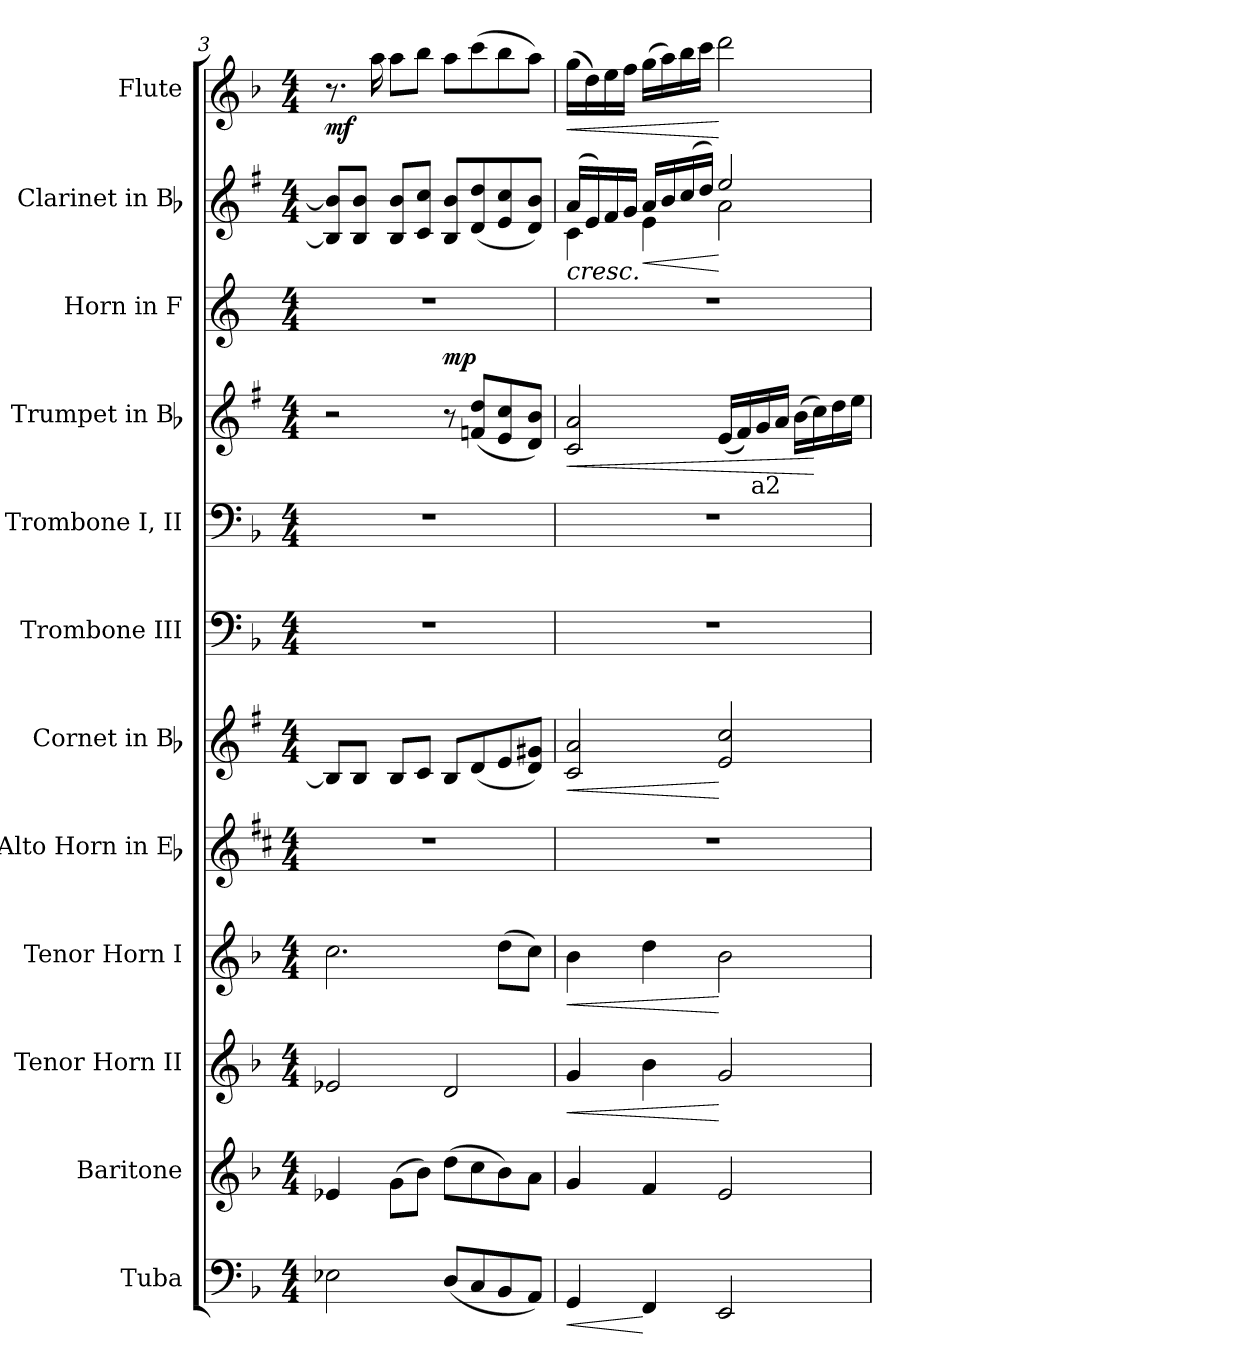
**kern	**dynam	**kern	**kern	**dynam	**kern	**dynam	**kern	**kern	**dynam	**kern	**kern	**kern	**text	**dynam	**kern	**kern	**dynam	**kern	**dynam
*part12	*part12	*part11	*part10	*part10	*part9	*part9	*part8	*part7	*part7	*part6	*part5	*part4	*part4	*part4	*part3	*part2	*part2	*part1	*part1
*staff12	*staff12	*staff11	*staff10	*staff10	*staff9	*staff9	*staff8	*staff7	*staff7	*staff6	*staff5	*staff4	*staff4	*staff4	*staff3	*staff2	*staff2	*staff1	*staff1
*I"Tuba	*	*I"Baritone	*I"Tenor Horn II	*	*I"Tenor Horn I	*	*I"Alto Horn in Eb	*I"Cornet in Bb	*	*I"Trombone III	*I"Trombone I, II	*I"Trumpet in Bb	*	*	*I"Horn in F	*I"Clarinet in Bb	*	*I"Flute	*
*I'Tba.	*	*I'Bar.	*I'Tenor.	*	*I'Tenor I.	*	*	*I'Cor.	*	*I'Tbn.	*I'Tbn.	*I'Tpt.	*	*	*I'Hn.	*I'Cl.	*	*I'Fl.	*
*clefF4	*	*clefG2	*clefG2	*	*clefG2	*	*clefG2	*clefG2	*	*clefF4	*clefF4	*clefG2	*	*	*clefG2	*clefG2	*	*clefG2	*
*	*	*ITrd8c14	*ITrd8c14	*	*ITrd8c14	*	*ITrd5c9	*ITrd1c2	*	*	*	*ITrd1c2	*	*	*ITrd4c7	*ITrd1c2	*	*	*
*k[b-]	*	*k[b-]	*k[b-]	*	*k[b-]	*	*k[b-]	*k[b-]	*	*k[b-]	*k[b-]	*k[b-]	*	*	*k[b-]	*k[b-]	*	*k[b-]	*
*F:	*	*F:	*F:	*	*F:	*	*F:	*F:	*	*F:	*F:	*F:	*	*	*F:	*F:	*	*F:	*
*M4/4	*	*M4/4	*M4/4	*	*M4/4	*	*M4/4	*M4/4	*	*M4/4	*M4/4	*M4/4	*	*	*M4/4	*M4/4	*	*M4/4	*
=3	=3	=3	=3	=3	=3	=3	=3	=3	=3	=3	=3	=3	=3	=3	=3	=3	=3	=3	=3
2E-Xi\	.	4E-Xi/	2E-Xi/	.	2.ci\	.	1r	8Ai/L]	.	1r	1r	2r	.	.	1r	8Ai/] 8ai]L	.	8.r	mf
.	.	.	.	.	.	.	.	8Ai/J	.	.	.	.	.	.	.	8Ai/ 8aiJ	.	.	.
.	.	.	.	.	.	.	.	.	.	.	.	.	.	.	.	.	.	16aai\	.
.	.	(8Gi\L	.	.	.	.	.	8Ai/L	.	.	.	.	.	.	.	8Ai/ 8aiL	.	8aai\L	.
.	.	8B-i\J)	.	.	.	.	.	8B-i/J	.	.	.	.	.	.	.	8B-i/ 8b-iJ	.	8bb-i\J	.
(8Di/L	.	(8di\L	2Di/	.	.	.	.	8Ai/L	.	.	.	8r	.	mp	.	8Ai/ 8aiL	.	8aai\L	.
8Ci/	.	8ci\	.	.	.	.	.	(8ci/	.	.	.	(8e-Xi/ 8cciL	.	.	.	(8ci/ 8cci	.	(8ccci\	.
8BB-i/	.	8B-i\)	.	.	(8di\L	.	.	8di/	.	.	.	8di/ 8b-i	.	.	.	8di/ 8b-i	.	8bb-i\	.
8AAi/J)	.	8Ai\J	.	.	8ci\J)	.	.	8ci/ 8f#XiJ)	.	.	.	8ci/ 8aiJ)	.	.	.	8ci/ 8aiJ)	.	8aai\J)	.
=4	=4	=4	=4	=4	=4	=4	=4	=4	=4	=4	=4	=4	=4	=4	=4	=4	=4	=4	=4
!	!LO:HP:b	!	!	!LO:HP:b	!	!LO:HP:b	!	!	!LO:HP:b	!	!	!	!	!LO:HP:b	!	!	!LO:HP:b	!	!LO:HP:b
*	*	*	*	*	*	*	*	*	*	*	*	*	*	*	*	*^	*	*	*
4GGi/	<	4Gi/	4Gi/	<	4B-i\	<	1r	2B-i/ 2gi	<	1r	1r	2B-i/ 2gi	.	<	1r	(16gi/LL	4B-i\	<	(16ggi\LL	<
.	.	.	.	.	.	.	.	.	.	.	.	.	.	.	.	16di/)	.	.	16ddi\)	.
.	.	.	.	.	.	.	.	.	.	.	.	.	.	.	.	16ei/	.	.	16eei\	.
.	.	.	.	.	.	.	.	.	.	.	.	.	.	.	.	16fi/JJ	.	.	16ffi\JJ	.
!	!	!	!	!	!	!	!	!	!	!	!	!	!	!	!	!	!	!LO:HP:b	!	!
4FFi/	[	4Fi/	4B-i\	.	4di\	.	.	.	.	.	.	.	.	.	.	16gi/LL	4di\	<	(16ggi\LL	.
.	.	.	.	.	.	.	.	.	.	.	.	.	.	.	.	16ai/	.	.	16aai\)	.
.	.	.	.	.	.	.	.	.	.	.	.	.	.	.	.	(16b-i/	.	.	16bb-i\	.
.	.	.	.	.	.	.	.	.	.	.	.	.	.	.	.	16cci/JJ)	.	.	16ccci\JJ	.
2EEi/	.	2Ei/	2Gi/	[	2B-i\	[	.	2di/ 2b-i	[	.	.	(16di/LL	.	.	.	2ddi/	2gi\	[ [	2dddi\	[
.	.	.	.	.	.	.	.	.	.	.	.	16ei/)	.	.	.	.	.	.	.	.
!	!	!	!	!	!	!	!	!	!	!	!	!	!LO:LY:a:color=#000000	!	!	!	!	!	!	!
.	.	.	.	.	.	.	.	.	.	.	.	16fi/	a2	.	.	.	.	.	.	.
.	.	.	.	.	.	.	.	.	.	.	.	16gi/JJ	.	.	.	.	.	.	.	.
.	.	.	.	.	.	.	.	.	.	.	.	(16ai\LL	.	.	.	.	.	.	.	.
.	.	.	.	.	.	.	.	.	.	.	.	16b-i\)	.	[	.	.	.	.	.	.
.	.	.	.	.	.	.	.	.	.	.	.	16cci\	.	.	.	.	.	.	.	.
.	.	.	.	.	.	.	.	.	.	.	.	16ddi\JJ	.	.	.	.	.	.	.	.
*	*	*	*	*	*	*	*	*	*	*	*	*	*	*	*	*v	*v	*	*	*
=	=	=	=	=	=	=	=	=	=	=	=	=	=	=	=	=	=	=	=
*-	*-	*-	*-	*-	*-	*-	*-	*-	*-	*-	*-	*-	*-	*-	*-	*-	*-	*-	*-
